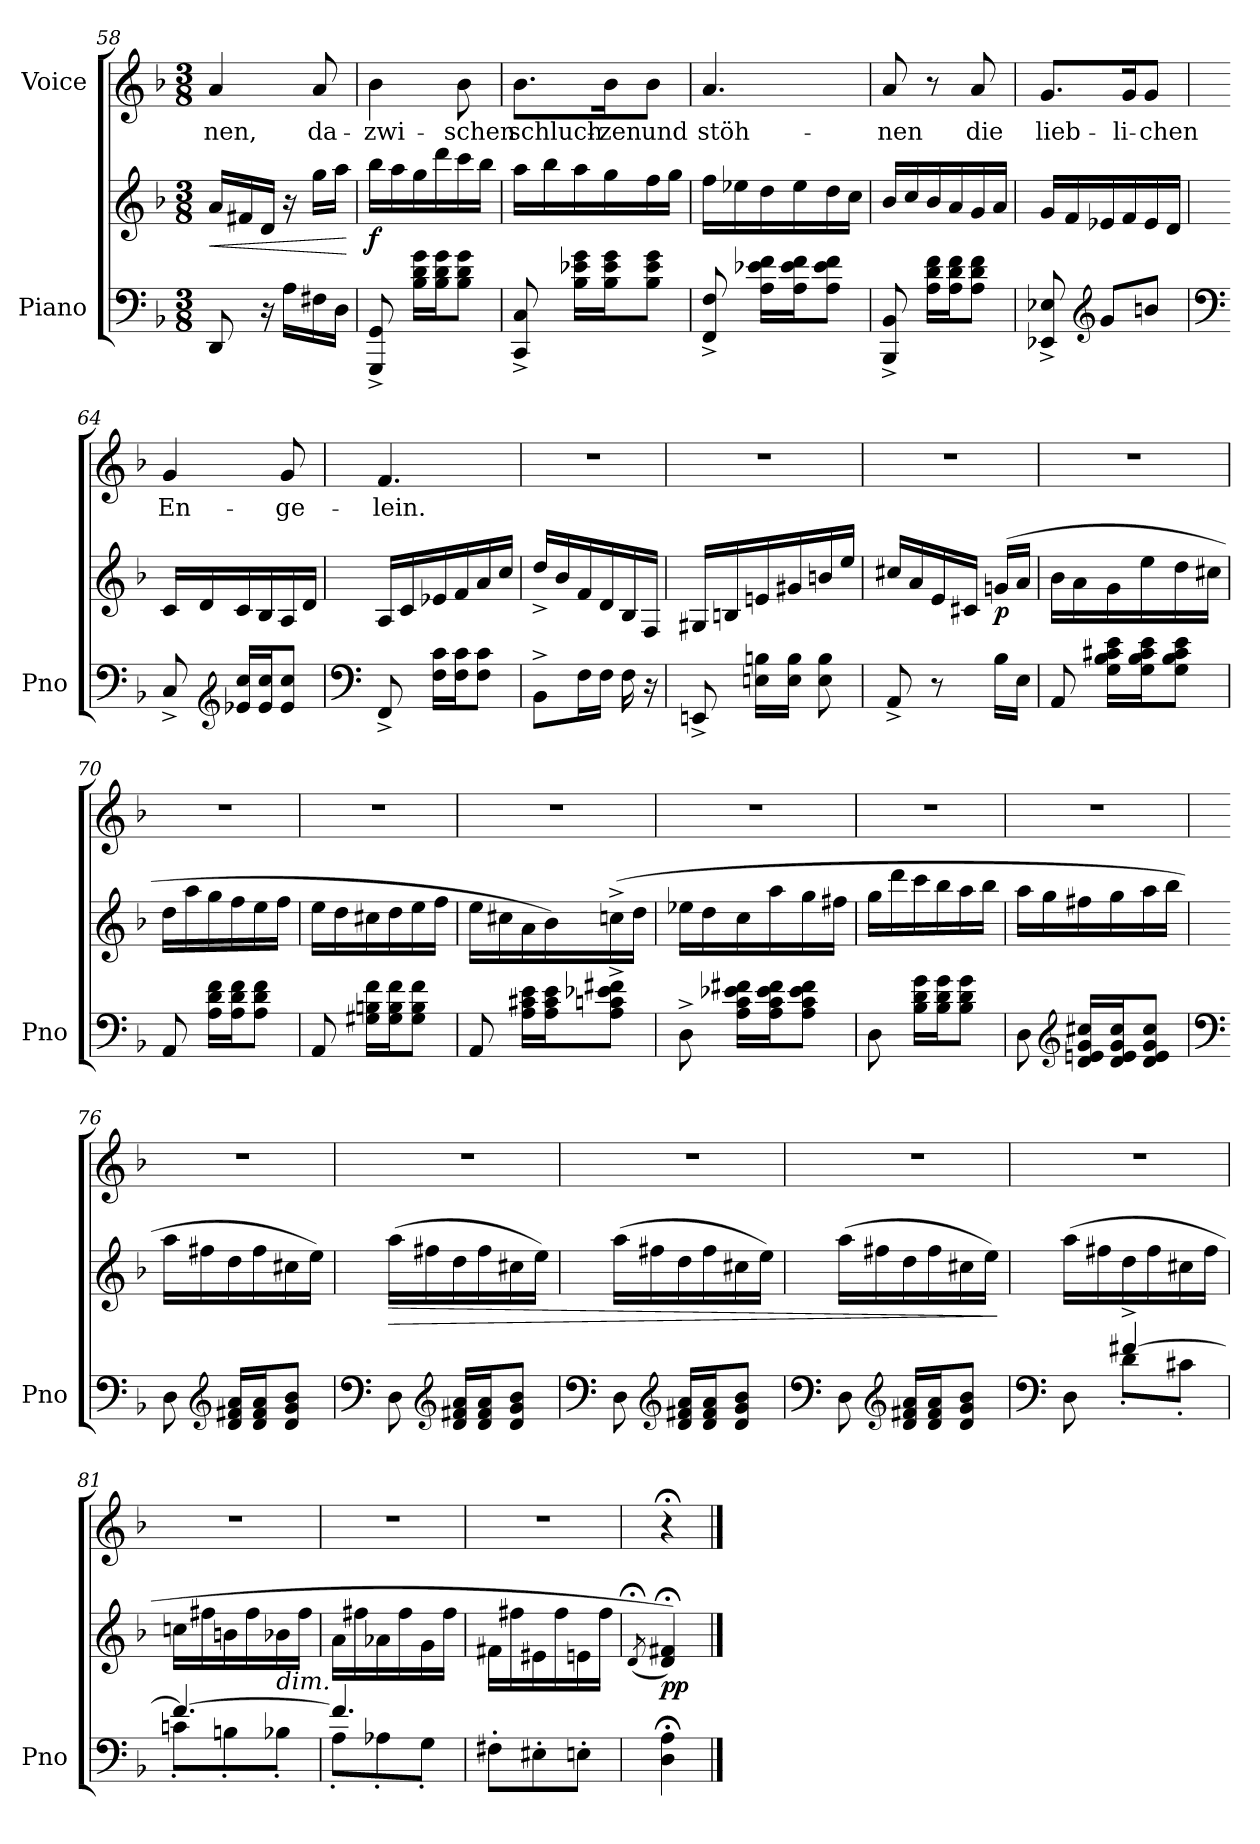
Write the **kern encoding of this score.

**kern	**kern	**dynam	**kern	**text
*part2	*part2	*part2	*part1	*part1
*staff3	*staff2	*staff2/3	*staff1	*staff1
*I"Piano	*	*	*I"Voice	*
*I'Pno	*	*	*	*
*clefF4	*clefG2	*	*clefG2	*
*k[b-]	*k[b-]	*	*k[b-]	*
*M3/8	*M3/8	*	*M3/8	*
=58	=58	=58	=58	=58
!	!	!LO:HP:b	!	!LO:LY:b
8DD/	16a/LL	<	4a/	-nen,
.	16f#X/	.	.	.
16r	16d/JJ	.	.	.
16A\LL	16r	.	.	.
!	!	!	!	!LO:LY:b
16F#X\	16gg\LL	.	8a/	da-
16D\JJ	16aa\JJ	.	.	.
.	.	[	.	.
=59	=59	=59	=59	=59
!	!	!LO:DY:b	!	!LO:LY:b
8GGG/^ 8GG/^	16bb-\LL	f	4b-\	-zwi-
.	16aa\	.	.	.
16B-\ 16d\ 16g\LL	16gg\	.	.	.
16B-\ 16d\ 16g\J	16ddd\	.	.	.
!	!	!	!	!LO:LY:b
8B-\ 8d\ 8g\J	16ccc\	.	8b-\	-schen
.	16bb-\JJ	.	.	.
=60	=60	=60	=60	=60
!	!	!	!	!LO:LY:b
8CC/^ 8C/^	16aa\LL	.	8.b-\L	schluch-
.	16bb-\	.	.	.
16B-\ 16e-X\ 16g\LL	16aa\	.	.	.
!	!	!	!	!LO:LY:b
16B-\ 16e-\ 16g\J	16gg\	.	16b-\K	-zen
!	!	!	!	!LO:LY:b
8B-\ 8e-\ 8g\J	16ff\	.	8b-\J	und
.	16gg\JJ	.	.	.
=61	=61	=61	=61	=61
!	!	!	!	!LO:LY:b
8FF/^ 8F/^	16ff\LL	.	4.a/	stöh-
.	16ee-X\	.	.	.
16A\ 16e-X\ 16f\LL	16dd\	.	.	.
16A\ 16e-\ 16f\J	16ee-\	.	.	.
8A\ 8e-\ 8f\J	16dd\	.	.	.
.	16cc\JJ	.	.	.
=62	=62	=62	=62	=62
!	!	!	!	!LO:LY:b
8BBB-/^ 8BB-/^	16b-/LL	.	8a/	-nen
.	16cc/	.	.	.
16A\ 16d\ 16f\LL	16b-/	.	8r	.
16A\ 16d\ 16f\J	16a/	.	.	.
!	!	!	!	!LO:LY:b
8A\ 8d\ 8f\J	16g/	.	8a/	die
.	16a/JJ	.	.	.
!!LO:LB:g=z
=63	=63	=63	=63	=63
!	!	!	!	!LO:LY:b
8EE-X/^ 8E-X/^	16g/LL	.	8.g/L	lieb-
.	16f/	.	.	.
*clefG2	*	*	*	*
8g/L	16e-X/	.	.	.
!	!	!	!	!LO:LY:b
.	16f/	.	16g/K	-li-
!	!	!	!	!LO:LY:b
8bn/J	16e-/	.	8g/J	-chen
.	16d/JJ	.	.	.
=64	=64	=64	=64	=64
*clefF4	*	*	*	*
!	!	!	!	!LO:LY:b
8C^/	16c/LL	.	4g/	En-
.	16d/	.	.	.
*clefG1	*	*	*	*
16g-X/ 16ee/LL	16c/	.	.	.
16g-/ 16ee/J	16B-/	.	.	.
!	!	!	!	!LO:LY:b
8g-/ 8ee/J	16A/	.	8g/	-ge-
.	16d/JJ	.	.	.
=65	=65	=65	=65	=65
*clefF4	*	*	*	*
!	!	!	!	!LO:LY:b
8FF^/	16A/LL	.	4.f/	-lein.
.	16c/	.	.	.
16F\ 16c\LL	16e-X/	.	.	.
16F\ 16c\J	16f/	.	.	.
8F\ 8c\J	16a/	.	.	.
.	16cc/JJ	.	.	.
=66	=66	=66	=66	=66
8BB-^\L	16dd^/LL	.	4.r	.
.	16b-/	.	.	.
16F\L	16f/	.	.	.
16F\JJ	16d/	.	.	.
16F\	16B-/	.	.	.
16r	16F/JJ	.	.	.
=67	=67	=67	=67	=67
8EEn^/	16G#X/LL	.	4.r	.
.	16Bn/	.	.	.
16En\ 16Bn\LL	16en/	.	.	.
16E\ 16B\JJ	16g#X/	.	.	.
8E\ 8B\	16bn/	.	.	.
.	16ee/JJ	.	.	.
=68	=68	=68	=68	=68
8AA^/	16cc#X/LL	.	4.r	.
.	16a/	.	.	.
8r	16e/	.	.	.
.	16c#X/JJ	.	.	.
!	!	!LO:DY:b	!	!
16B-\LL	(>16gn/LL	p	.	.
16E\JJ	16a/JJ	.	.	.
=69	=69	=69	=69	=69
8AA/	16b-\LL	.	4.r	.
.	16a\	.	.	.
16G\ 16B-\ 16c#X\ 16e\LL	16g\	.	.	.
16G\ 16B-\ 16c#\ 16e\J	16ee\	.	.	.
8G\ 8B-\ 8c#\ 8e\J	16dd\	.	.	.
.	16cc#X\JJ	.	.	.
!!LO:LB:g=z
=70	=70	=70	=70	=70
8AA/	16dd\LL	.	4.r	.
.	16aa\	.	.	.
16A\ 16d\ 16f\LL	16gg\	.	.	.
16A\ 16d\ 16f\J	16ff\	.	.	.
8A\ 8d\ 8f\J	16ee\	.	.	.
.	16ff\JJ	.	.	.
=71	=71	=71	=71	=71
8AA/	16ee\LL	.	4.r	.
.	16dd\	.	.	.
16G#X\ 16Bn\ 16f\LL	16cc#X\	.	.	.
16G#\ 16B\ 16f\J	16dd\	.	.	.
8G#\ 8B\ 8f\J	16ee\	.	.	.
.	16ff\JJ	.	.	.
=72	=72	=72	=72	=72
8AA/	16ee\LL	.	4.r	.
.	16cc#X\	.	.	.
16A\ 16c#X\ 16e\LL	16a\	.	.	.
16A\ 16c#\ 16e\J	16b-\)	.	.	.
8A\^ 8cn\^ 8e-X\^ 8f#X\^J	(>16ccn^\	.	.	.
.	16dd\JJ	.	.	.
=73	=73	=73	=73	=73
8D^\	16ee-X\LL	.	4.r	.
.	16dd\	.	.	.
16A\ 16c\ 16e-X\ 16f#X\LL	16cc\	.	.	.
16A\ 16c\ 16e-\ 16f#\J	16aa\	.	.	.
8A\ 8c\ 8e-\ 8f#\J	16gg\	.	.	.
.	16ff#X\JJ	.	.	.
=74	=74	=74	=74	=74
8D\	16gg\LL	.	4.r	.
.	16ddd\	.	.	.
16B-\ 16d\ 16g\LL	16ccc\	.	.	.
16B-\ 16d\ 16g\J	16bb-\	.	.	.
8B-\ 8d\ 8g\J	16aa\	.	.	.
.	16bb-\JJ	.	.	.
=75	=75	=75	=75	=75
8D\	16aa\LL	.	4.r	.
.	16gg\	.	.	.
*clefG2	*	*	*	*
16d/ 16en/ 16g/ 16cc#X/LL	16ff#X\	.	.	.
16d/ 16e/ 16g/ 16cc#/J	16gg\	.	.	.
8d/ 8e/ 8g/ 8cc#/J	16aa\	.	.	.
.	16bb-\JJ	.	.	.
=76	=76	=76	=76	=76
*clefF4	*	*	*	*
8D\	16aa\LL	.	4.r	.
.	16ff#X\	.	.	.
*clefG2	*	*	*	*
16d/ 16f#X/ 16a/LL	16dd\	.	.	.
16d/ 16f#/ 16a/J	16ff#\	.	.	.
8d/ 8g/ 8b-/J	16cc#X\	.	.	.
.	16ee\JJ)	.	.	.
!!LO:LB:g=z
=77	=77	=77	=77	=77
*clefF4	*	*	*	*
!	!	!LO:HP:b	!	!
8D\	(>16aa\LL	>	4.r	.
.	16ff#X\	.	.	.
*clefG2	*	*	*	*
16d/ 16f#X/ 16a/LL	16dd\	.	.	.
16d/ 16f#/ 16a/J	16ff#\	.	.	.
8d/ 8g/ 8b-/J	16cc#X\	.	.	.
.	16ee\JJ)	.	.	.
=78	=78	=78	=78	=78
*clefF4	*	*	*	*
8D\	(>16aa\LL	.	4.r	.
.	16ff#X\	.	.	.
*clefG2	*	*	*	*
16d/ 16f#X/ 16a/LL	16dd\	.	.	.
16d/ 16f#/ 16a/J	16ff#\	.	.	.
8d/ 8g/ 8b-/J	16cc#X\	.	.	.
.	16ee\JJ)	.	.	.
=79	=79	=79	=79	=79
*clefF4	*	*	*	*
8D\	(>16aa\LL	.	4.r	.
.	16ff#X\	.	.	.
*clefG2	*	*	*	*
16d/ 16f#X/ 16a/LL	16dd\	.	.	.
16d/ 16f#/ 16a/J	16ff#\	.	.	.
8d/ 8g/ 8b-/J	16cc#X\	.	.	.
.	16ee\JJ)	.	.	.
.	.	]	.	.
=80	=80	=80	=80	=80
*clefF4	*	*	*	*
*^	*	*	*	*
8D\	8ryy	(>16aa\LL	.	4.r	.
.	.	16ff#X\	.	.	.
[4f#X^/	8d'\L	16dd\	.	.	.
.	.	16ff#\	.	.	.
.	8c#X'\J	16cc#X\	.	.	.
.	.	16ff#\JJ	.	.	.
=81	=81	=81	=81	=81	=81
4.f#/_	8cn'\L	16ccn\LL	.	4.r	.
.	.	16ff#X\	.	.	.
.	8Bn'\	16bn\	.	.	.
.	.	16ff#\	.	.	.
!	!	!LO:TX:b:i:t=dim.	!	!	!
.	8B-X'\J	16b-X\	.	.	.
.	.	16ff#\JJ	.	.	.
=82	=82	=82	=82	=82	=82
4.f#/]	8A'\L	16a\LL	.	4.r	.
.	.	16ff#X\	.	.	.
.	8A-X'\	16a-X\	.	.	.
.	.	16ff#\	.	.	.
.	8G'\J	16g\	.	.	.
.	.	16ff#\JJ	.	.	.
*v	*v	*	*	*	*
=83	=83	=83	=83	=83
8F#X'\L	16f#X\LL	.	4.r	.
.	16ff#X\	.	.	.
8E#X'\	16e#X\	.	.	.
.	16ff#\	.	.	.
8En'\J	16en\	.	.	.
.	16ff#\JJ	.	.	.
=84	=84	=84	=84	=84
.	(<8qd;</	.	.	.
!	!	!LO:DY:b	!	!
4D\;< 4A\;<	4d/;< 4f#X/;<))	pp	4r;<	.
==	==	==	==	==
*-	*-	*-	*-	*-
